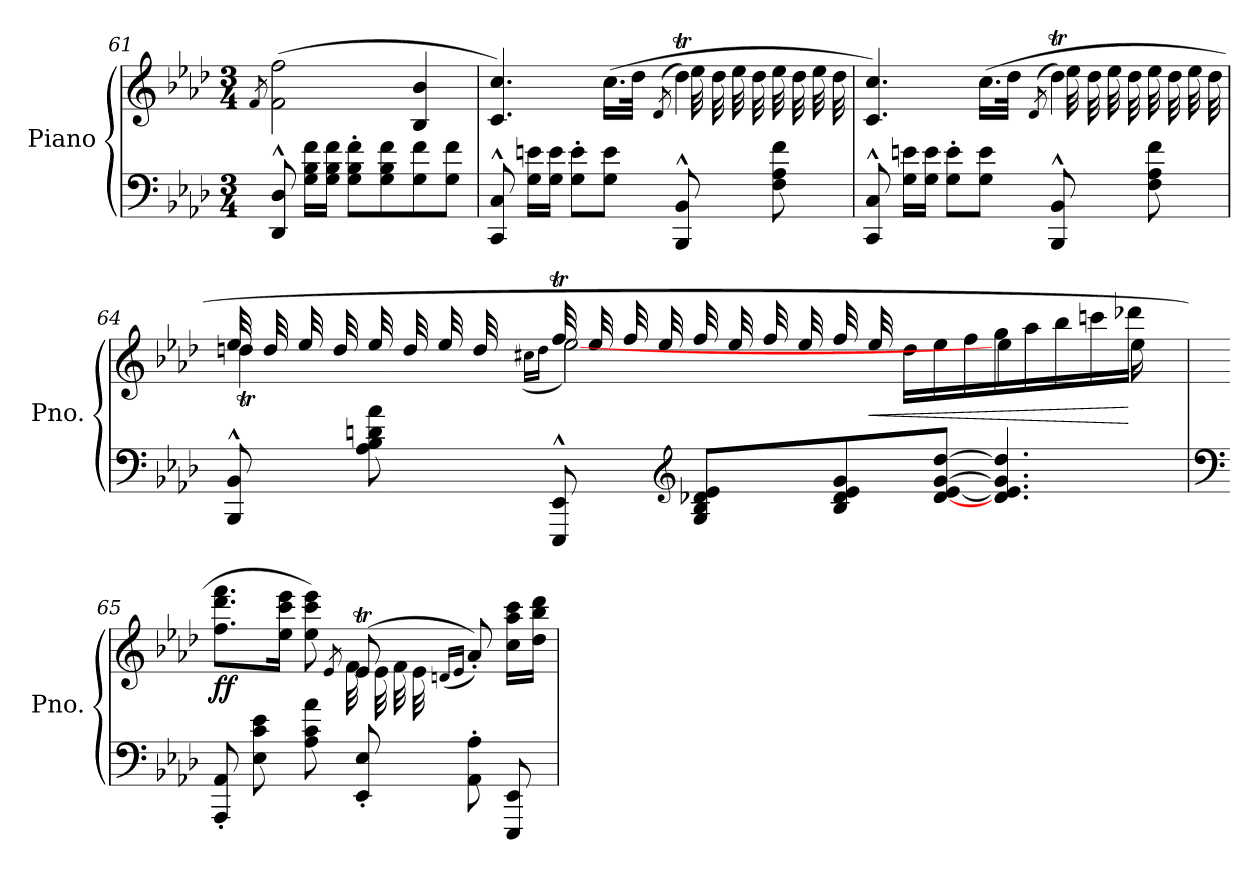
**kern	**kern	**dynam
*part1	*part1	*part1
*staff2	*staff1	*staff1/2
*I"Piano	*	*
*I'Pno.	*	*
*clefF4	*clefG2	*
*k[b-e-a-d-]	*k[b-e-a-d-]	*
*M3/4	*M3/4	*
=61	=61	=61
.	8qf/	.
!	!	!LO:DY:b
!	!	!LO:DY:n=1:b
8DD-/^^ 8D-/^^	(2f\ 2ff\	other-dynamics f
16G\ 16B-\ 16f\LL	.	.
16G\ 16B-\ 16f\JJ	.	.
8G\' 8B-\' 8f\'L	.	.
8G\ 8B-\ 8f\	.	.
8G\ 8f\	4B-/ 4b-/	.
8G\ 8f\J	.	.
=62	=62	=62
*	*^	*
8CC/^^ 8C/^^	4.c/ 4.cc/)	2ryy	.
16G\ 16en\LL	.	.	.
16G\ 16e\JJ	.	.	.
8G\' 8e\'L	.	.	.
8G\ 8e\J	(>16.cc\LL	.	.
.	32dd-\JJk	.	.
.	(8qd-/	.	.
8BBB-/^^ 8BB-/^^	4dd-T\)	32ee-	.
.	.	32dd-	.
.	.	32ee-	.
.	.	32dd-	.
8F\ 8A-\ 8f\	.	32ee-	.
.	.	32dd-	.
.	.	32ee-	.
.	.	32dd-	.
!!LO:PB:g=z	!!
=63	=63	=63	=63
8CC/^^ 8C/^^	4.c/ 4.cc/)	2ryy	.
16G\ 16en\LL	.	.	.
16G\ 16e\JJ	.	.	.
8G\' 8e\'L	.	.	.
8G\ 8e\J	(>16.cc\LL	.	.
.	32dd-\JJk	.	.
.	(8qd-/	.	.
8BBB-/^^ 8BB-/^^	4dd-T\)	32ee-	.
.	.	32dd-	.
.	.	32ee-	.
.	.	32dd-	.
8F\ 8A-\ 8f\	.	32ee-	.
.	.	32dd-	.
.	.	32ee-	.
.	.	32dd-	.
!!LO:PB:g=z	!!
=64	=64	=64	=64
!	!	!	!LO:DY:b
8BBB-/^^ 8BB-/^^	32ee-	4ddnt\	other-dynamics
.	32dd	.	.
.	32ee-	.	.
.	32dd	.	.
8A-\ 8B-\ 8dn\ 8a-\	32ee-	.	.
.	32dd	.	.
.	32ee-	.	.
.	32dd	.	.
.	.	(16qcc#X\LL	.
.	.	16qdd\JJ	.
8EEE-/^^ 8EE-/^^	32ffT	[2ee-\)	.
.	32ee-	.	.
.	32ff	.	.
.	32ee-	.	.
*clefG2	*	*	*
8G/ 8B-/ 8d-X/ 8e-/L	32ff	.	.
.	32ee-	.	.
.	32ff	.	.
.	32ee-	.	.
8B-/ 8d-/ 8e-/ 8g/	32ff	.	.
!	!	!	!LO:HP:b
.	32ee-	.	<
.	16dd\LL	.	.
[8d-/ [8e-/ [8g/ [8dd-/J	16ee-\	.	.
.	16ffTTT\	.	.
4.d- 4.e-] 4.g] 4.dd-]	16gg\	4ee-	.
.	16aa-\	.	.
.	16bb-\	.	.
.	16cccn\	.	.
.	16ddd-X\JJ	16ee-	[
.	16ryy	16ryy	.
!!LO:LB:g=z	!!
=65	=65	=65	=65
*clefF4	*	*	*
!	!	!	!LO:DY:b
8AAA-/' 8AA-/'	8.ff\ 8.ddd-\ 8.fff\L	4.ryy	ff
8E-\ 8c\ 8e-\	.	.	.
.	16ee-\ 16ccc\ 16eee-\Jk	.	.
8A-\ 8c\ 8a-\	8ee-\ 8ccc\ 8eee-\)	.	.
.	8qe-/	.	.
8EE-/' 8E-/'	(8e-T/	32f	.
.	.	32e-	.
.	.	32f	.
.	.	32e-	.
.	(16qdn/LL	.	.
.	16qe-/JJ	.	.
8AA-\' 8A-\'	8a-'/))	8ryy	.
8EEE-/ 8EE-/	16cc\ 16aa-\ 16ccc\LL	8ryy	.
.	16dd-\ 16bb-\ 16ddd-\JJ	.	.
*	*v	*v	*
=	=	=
*-	*-	*-
